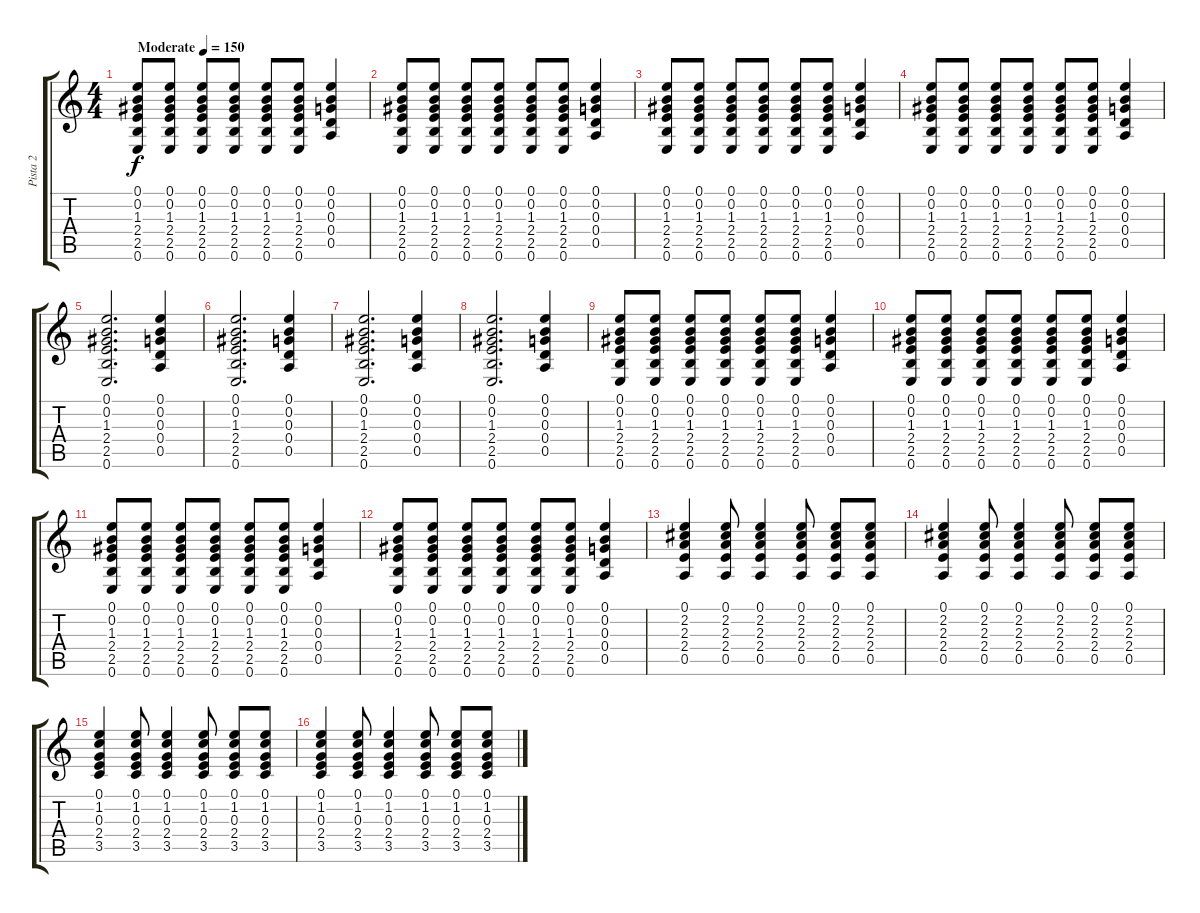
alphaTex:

\track ("Pista 2" "Pista 2") {instrument overdrivenguitar}
\staff {score tabs}
\tuning (E4 B3 G3 D3 A2 E2) {hide}
\ts (4 4)
\tempo (150 "Moderate")
\clef g2
\ks c
(0.1 0.2 1.3 2.4 2.5 0.6).8{dy f instrument overdrivenguitar} (0.1 0.2 1.3 2.4 2.5 0.6).8 (0.1 0.2 1.3 2.4 2.5 0.6).8 (0.1 0.2 1.3 2.4 2.5 0.6).8 (0.1 0.2 1.3 2.4 2.5 0.6).8 (0.1 0.2 1.3 2.4 2.5 0.6).8 (0.1 0.2 0.3 0.4 0.5).4 |
(0.1 0.2 1.3 2.4 2.5 0.6).8 (0.1 0.2 1.3 2.4 2.5 0.6).8 (0.1 0.2 1.3 2.4 2.5 0.6).8 (0.1 0.2 1.3 2.4 2.5 0.6).8 (0.1 0.2 1.3 2.4 2.5 0.6).8 (0.1 0.2 1.3 2.4 2.5 0.6).8 (0.1 0.2 0.3 0.4 0.5).4 |
(0.1 0.2 1.3 2.4 2.5 0.6).8 (0.1 0.2 1.3 2.4 2.5 0.6).8 (0.1 0.2 1.3 2.4 2.5 0.6).8 (0.1 0.2 1.3 2.4 2.5 0.6).8 (0.1 0.2 1.3 2.4 2.5 0.6).8 (0.1 0.2 1.3 2.4 2.5 0.6).8 (0.1 0.2 0.3 0.4 0.5).4 |
(0.1 0.2 1.3 2.4 2.5 0.6).8 (0.1 0.2 1.3 2.4 2.5 0.6).8 (0.1 0.2 1.3 2.4 2.5 0.6).8 (0.1 0.2 1.3 2.4 2.5 0.6).8 (0.1 0.2 1.3 2.4 2.5 0.6).8 (0.1 0.2 1.3 2.4 2.5 0.6).8 (0.1 0.2 0.3 0.4 0.5).4 |
(0.1 0.2 1.3 2.4 2.5 0.6).2{d} (0.1 0.2 0.3 0.4 0.5).4 |
(0.1 0.2 1.3 2.4 2.5 0.6).2{d} (0.1 0.2 0.3 0.4 0.5).4 |
(0.1 0.2 1.3 2.4 2.5 0.6).2{d} (0.1 0.2 0.3 0.4 0.5).4 |
(0.1 0.2 1.3 2.4 2.5 0.6).2{d} (0.1 0.2 0.3 0.4 0.5).4 |
(0.1 0.2 1.3 2.4 2.5 0.6).8 (0.1 0.2 1.3 2.4 2.5 0.6).8 (0.1 0.2 1.3 2.4 2.5 0.6).8 (0.1 0.2 1.3 2.4 2.5 0.6).8 (0.1 0.2 1.3 2.4 2.5 0.6).8 (0.1 0.2 1.3 2.4 2.5 0.6).8 (0.1 0.2 0.3 0.4 0.5).4 |
(0.1 0.2 1.3 2.4 2.5 0.6).8 (0.1 0.2 1.3 2.4 2.5 0.6).8 (0.1 0.2 1.3 2.4 2.5 0.6).8 (0.1 0.2 1.3 2.4 2.5 0.6).8 (0.1 0.2 1.3 2.4 2.5 0.6).8 (0.1 0.2 1.3 2.4 2.5 0.6).8 (0.1 0.2 0.3 0.4 0.5).4 |
(0.1 0.2 1.3 2.4 2.5 0.6).8 (0.1 0.2 1.3 2.4 2.5 0.6).8 (0.1 0.2 1.3 2.4 2.5 0.6).8 (0.1 0.2 1.3 2.4 2.5 0.6).8 (0.1 0.2 1.3 2.4 2.5 0.6).8 (0.1 0.2 1.3 2.4 2.5 0.6).8 (0.1 0.2 0.3 0.4 0.5).4 |
(0.1 0.2 1.3 2.4 2.5 0.6).8 (0.1 0.2 1.3 2.4 2.5 0.6).8 (0.1 0.2 1.3 2.4 2.5 0.6).8 (0.1 0.2 1.3 2.4 2.5 0.6).8 (0.1 0.2 1.3 2.4 2.5 0.6).8 (0.1 0.2 1.3 2.4 2.5 0.6).8 (0.1 0.2 0.3 0.4 0.5).4 |
(0.1 2.2 2.3 2.4 0.5).4 (0.1 2.2 2.3 2.4 0.5).8 (0.1 2.2 2.3 2.4 0.5).4 (0.1 2.2 2.3 2.4 0.5).8 (0.1 2.2 2.3 2.4 0.5).8 (0.1 2.2 2.3 2.4 0.5).8 |
(0.1 2.2 2.3 2.4 0.5).4 (0.1 2.2 2.3 2.4 0.5).8 (0.1 2.2 2.3 2.4 0.5).4 (0.1 2.2 2.3 2.4 0.5).8 (0.1 2.2 2.3 2.4 0.5).8 (0.1 2.2 2.3 2.4 0.5).8 |
(0.1 1.2 0.3 2.4 3.5).4 (0.1 1.2 0.3 2.4 3.5).8 (0.1 1.2 0.3 2.4 3.5).4 (0.1 1.2 0.3 2.4 3.5).8 (0.1 1.2 0.3 2.4 3.5).8 (0.1 1.2 0.3 2.4 3.5).8 |
(0.1 1.2 0.3 2.4 3.5).4 (0.1 1.2 0.3 2.4 3.5).8 (0.1 1.2 0.3 2.4 3.5).4 (0.1 1.2 0.3 2.4 3.5).8 (0.1 1.2 0.3 2.4 3.5).8 (0.1 1.2 0.3 2.4 3.5).8
